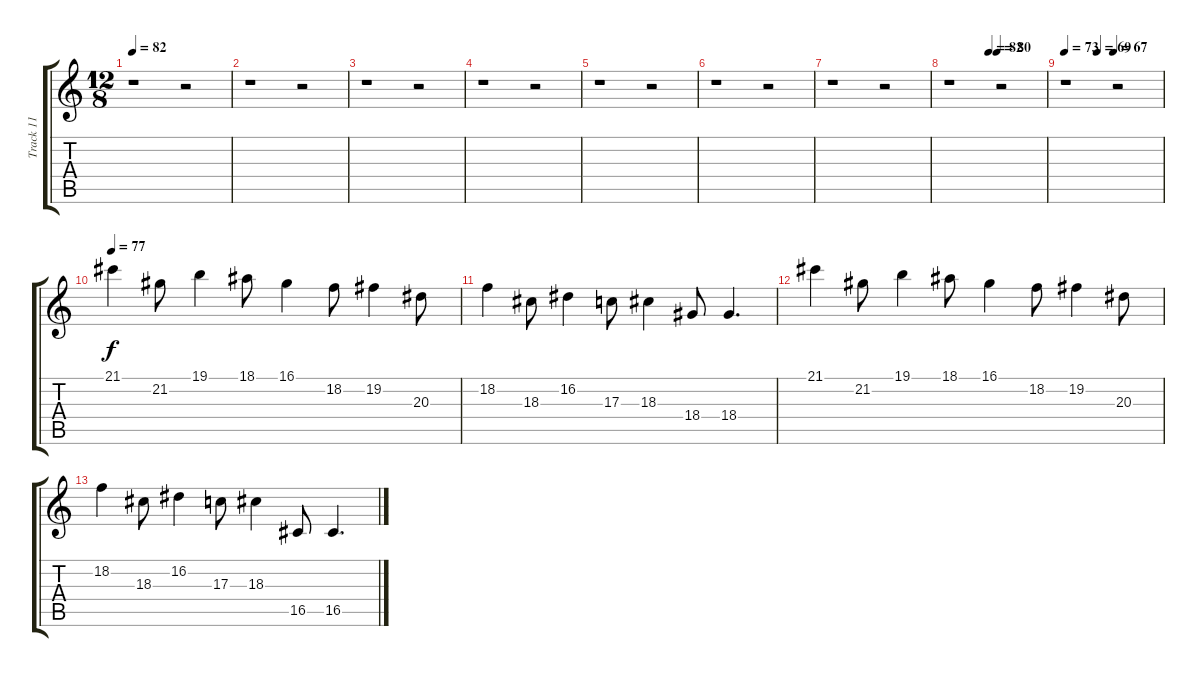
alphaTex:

\track ("Track 11" "Track 11") {instrument pad3polysynth}
\staff {score tabs}
\tuning (E4 B3 G3 D3 A2 E2) {hide}
\ts (12 8)
\tempo 82
\clef g2
\ks c
r.1{dy f} r.2 |
r.1 r.2 |
r.1 r.2 |
r.1 r.2 |
r.1 r.2 |
r.1 r.2 |
r.1 r.2 |
\tempo (82 0.4166666666666667)
\tempo (80 0.5)
r.1 r.2 |
\tempo 73
\tempo (69 0.3333333333333333)
\tempo (67 0.5)
r.1 r.2 |
\tempo 77
21.1.4{volume 10 balance 16} 21.2.8{balance 15} 19.1.4{balance 15} 18.1.8{balance 14} 16.1.4{balance 14} 18.2.8{balance 13} 19.2.4{balance 13} 20.3.8{balance 12} |
18.2.4{balance 12} 18.3.8{balance 11} 16.2.4{balance 11} 17.3.8{balance 10} 18.3.4{balance 10} 18.4.8{balance 9} 18.4.4{d balance 9} |
21.1.4{balance 8} 21.2.8{balance 7} 19.1.4{balance 7} 18.1.8{balance 6} 16.1.4{balance 6} 18.2.8{balance 5} 19.2.4{balance 5} 20.3.8{balance 4} |
18.2.4{balance 4} 18.3.8{balance 3} 16.2.4{balance 3} 17.3.8{balance 2} 18.3.4{balance 2} 16.5.8{balance 1} 16.5.4{d balance 1}
